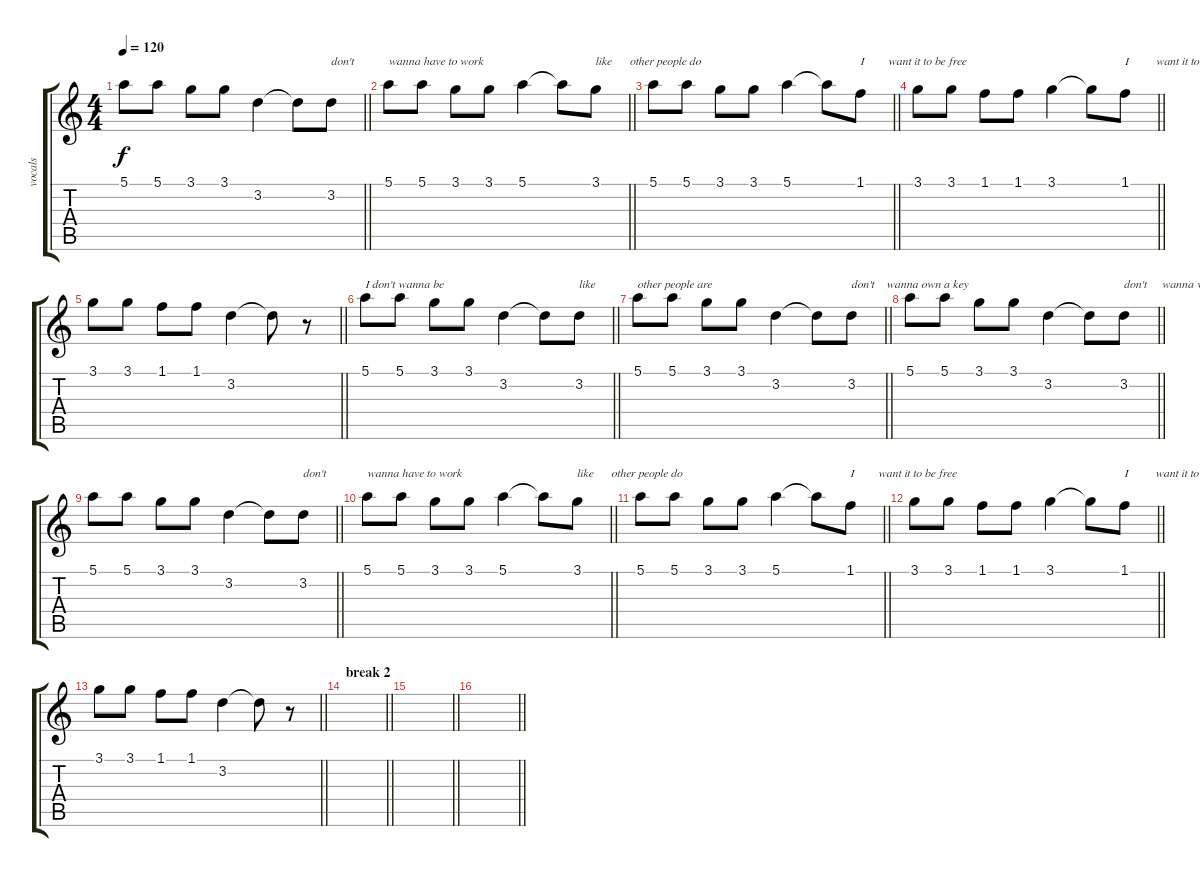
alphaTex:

\track ("vocals" "vocals") {instrument electricguitarjazz}
\staff {score tabs}
\tuning (E4 B3 G3 D3 A2 E2) {hide}
\ts (4 4)
\tempo 120
\clef g2
\barLineRight lightlight
\ks c
5.1.8{dy f} 5.1.8 3.1.8 3.1.8 3.2.4 3.2{t}.8 3.2.8{txt "don't"} |
\barLineRight lightlight
5.1.8{txt "wanna have to work"} 5.1.8 3.1.8 3.1.8 5.1.4 5.1{t}.8 3.1.8{txt "like      other people do"} |
\barLineRight lightlight
5.1.8 5.1.8 3.1.8 3.1.8 5.1.4 5.1{t}.8 1.1.8{txt "I        want it to be free"} |
\barLineRight lightlight
3.1.8 3.1.8 1.1.8 1.1.8 3.1.4 3.1{t}.8 1.1.8{txt "I         want it to be true"} |
\barLineRight lightlight
3.1.8 3.1.8 1.1.8 1.1.8 3.2.4 3.2{t}.8 r.8 |
\barLineRight lightlight
5.1.8{txt "I don't wanna be"} 5.1.8 3.1.8 3.1.8 3.2.4 3.2{t}.8 3.2.8{txt "like    "} |
\barLineRight lightlight
5.1.8{txt "other people are "} 5.1.8 3.1.8 3.1.8 3.2.4 3.2{t}.8 3.2.8{txt "don't    wanna own a key"} |
\barLineRight lightlight
5.1.8 5.1.8 3.1.8 3.1.8 3.2.4 3.2{t}.8 3.2.8{txt "don't     wanna wash my car"} |
\barLineRight lightlight
5.1.8 5.1.8 3.1.8 3.1.8 3.2.4 3.2{t}.8 3.2.8{txt "don't"} |
\barLineRight lightlight
5.1.8{txt "wanna have to work"} 5.1.8 3.1.8 3.1.8 5.1.4 5.1{t}.8 3.1.8{txt "like      other people do"} |
\barLineRight lightlight
5.1.8 5.1.8 3.1.8 3.1.8 5.1.4 5.1{t}.8 1.1.8{txt "I        want it to be free"} |
\barLineRight lightlight
3.1.8 3.1.8 1.1.8 1.1.8 3.1.4 3.1{t}.8 1.1.8{txt "I         want it to be true"} |
\barLineRight lightlight
3.1.8 3.1.8 1.1.8 1.1.8 3.2.4 3.2{t}.8 r.8 |
\section ("" "break 2")
\barLineRight lightlight
|
\barLineRight lightlight
|
\barLineRight lightlight
